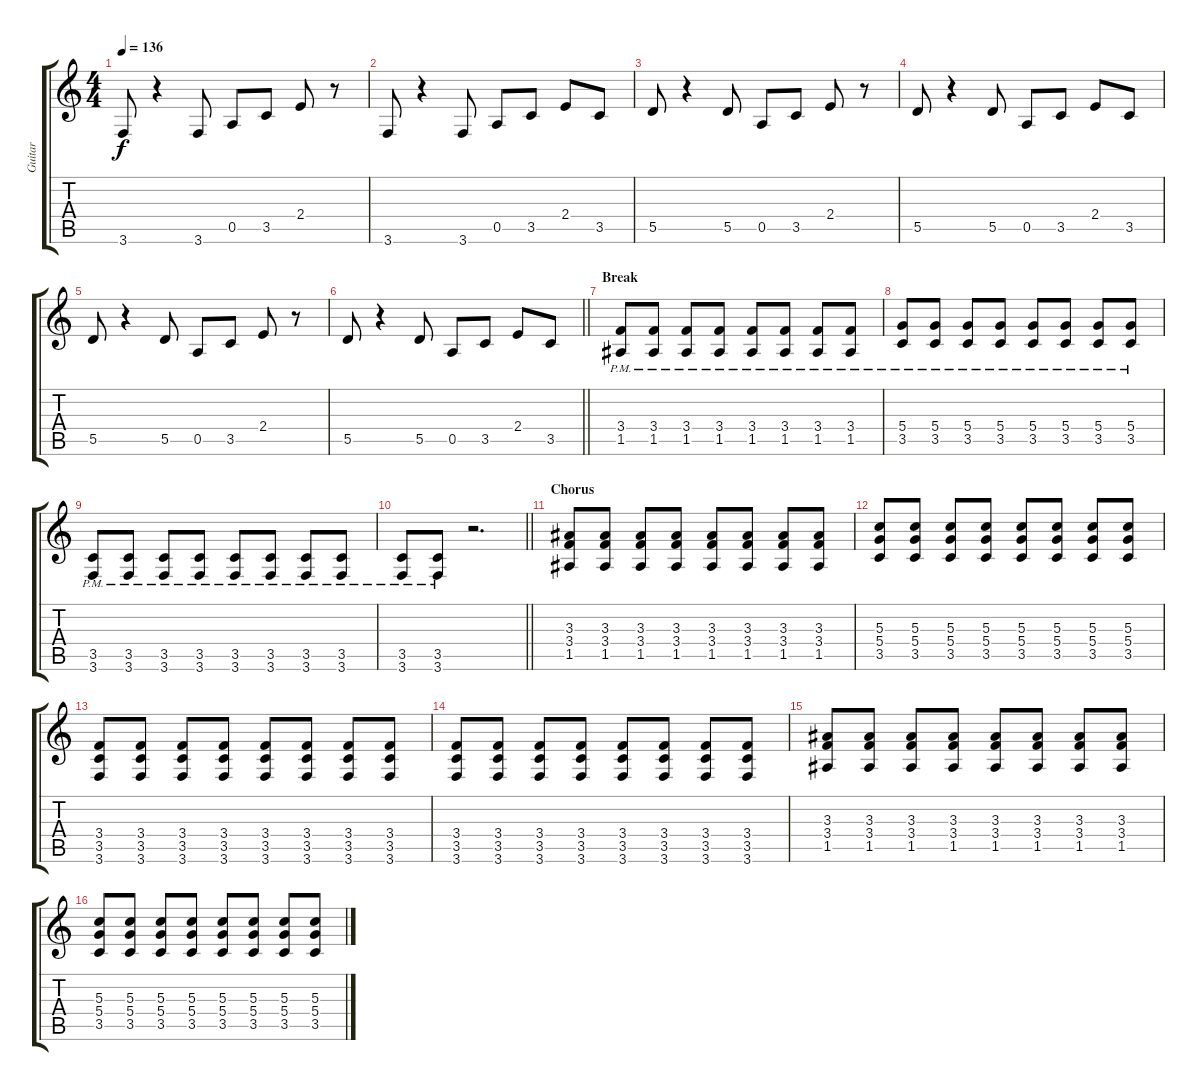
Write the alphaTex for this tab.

\track ("Guitar" "Guitar") {instrument overdrivenguitar}
\staff {score tabs}
\tuning (E4 B3 G3 D3 A2 D2) {hide}
\ts (4 4)
\tempo 136
\clef g2
\ks c
3.6.8{dy f} r.4 3.6.8 0.5.8 3.5.8 2.4.8 r.8 |
3.6.8 r.4 3.6.8 0.5.8 3.5.8 2.4.8 3.5.8 |
5.5.8 r.4 5.5.8 0.5.8 3.5.8 2.4.8 r.8 |
5.5.8 r.4 5.5.8 0.5.8 3.5.8 2.4.8 3.5.8 |
5.5.8 r.4 5.5.8 0.5.8 3.5.8 2.4.8 r.8 |
\barLineRight lightlight
5.5.8 r.4 5.5.8 0.5.8 3.5.8 2.4.8 3.5.8 |
\section ("" "Break")
(3.4{pm} 1.5{pm}).8{instrument overdrivenguitar} (3.4{pm} 1.5{pm}).8 (3.4{pm} 1.5{pm}).8 (3.4{pm} 1.5{pm}).8 (3.4{pm} 1.5{pm}).8 (3.4{pm} 1.5{pm}).8 (3.4{pm} 1.5{pm}).8 (3.4{pm} 1.5{pm}).8 |
(5.4{pm} 3.5{pm}).8 (5.4{pm} 3.5{pm}).8 (5.4{pm} 3.5{pm}).8 (5.4{pm} 3.5{pm}).8 (5.4{pm} 3.5{pm}).8 (5.4{pm} 3.5{pm}).8 (5.4{pm} 3.5{pm}).8 (5.4{pm} 3.5{pm}).8 |
(3.5{pm} 3.6{pm}).8 (3.5{pm} 3.6{pm}).8 (3.5{pm} 3.6{pm}).8 (3.5{pm} 3.6{pm}).8 (3.5{pm} 3.6{pm}).8 (3.5{pm} 3.6{pm}).8 (3.5{pm} 3.6{pm}).8 (3.5{pm} 3.6{pm}).8 |
\barLineRight lightlight
(3.5{pm} 3.6{pm}).8 (3.5{pm} 3.6{pm}).8 r.2{d} |
\section ("" "Chorus")
(3.3 3.4 1.5).8{instrument overdrivenguitar} (3.3 3.4 1.5).8 (3.3 3.4 1.5).8 (3.3 3.4 1.5).8 (3.3 3.4 1.5).8 (3.3 3.4 1.5).8 (3.3 3.4 1.5).8 (3.3 3.4 1.5).8 |
(5.3 5.4 3.5).8 (5.3 5.4 3.5).8 (5.3 5.4 3.5).8 (5.3 5.4 3.5).8 (5.3 5.4 3.5).8 (5.3 5.4 3.5).8 (5.3 5.4 3.5).8 (5.3 5.4 3.5).8 |
(3.4 3.5 3.6).8 (3.4 3.5 3.6).8 (3.4 3.5 3.6).8 (3.4 3.5 3.6).8 (3.4 3.5 3.6).8 (3.4 3.5 3.6).8 (3.4 3.5 3.6).8 (3.4 3.5 3.6).8 |
(3.4 3.5 3.6).8 (3.4 3.5 3.6).8 (3.4 3.5 3.6).8 (3.4 3.5 3.6).8 (3.4 3.5 3.6).8 (3.4 3.5 3.6).8 (3.4 3.5 3.6).8 (3.4 3.5 3.6).8 |
(3.3 3.4 1.5).8 (3.3 3.4 1.5).8 (3.3 3.4 1.5).8 (3.3 3.4 1.5).8 (3.3 3.4 1.5).8 (3.3 3.4 1.5).8 (3.3 3.4 1.5).8 (3.3 3.4 1.5).8 |
(5.3 5.4 3.5).8 (5.3 5.4 3.5).8 (5.3 5.4 3.5).8 (5.3 5.4 3.5).8 (5.3 5.4 3.5).8 (5.3 5.4 3.5).8 (5.3 5.4 3.5).8 (5.3 5.4 3.5).8
